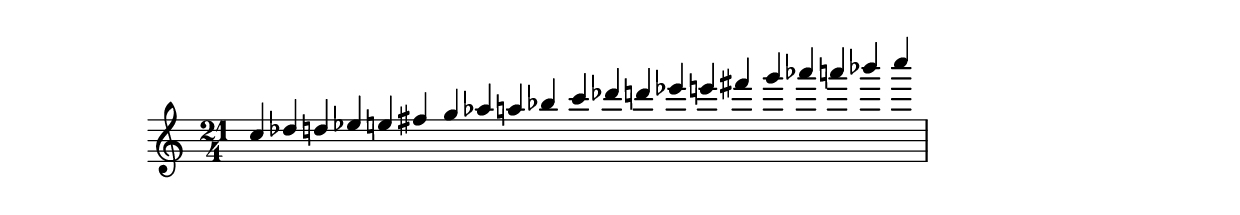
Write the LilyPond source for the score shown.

\version "2.18.2" \score { \new Staff << \new Voice { \set midiInstrument = #"piano" \voiceOne
 \key c \major \time 21/4
\override Voice.TextScript.font-size = #-4
 { c'' des'' d'' ees'' e'' fis'' g'' aes'' a'' bes'' c''' des''' d''' ees''' e''' fis''' g''' aes''' a''' bes''' c''''  } 
 } >> \layout { } \midi { \context { \Staff \remove "Staff_performer" }
\context { \Voice \consists "Staff_performer" } \tempo 2 = 60 } }
\paper{oddHeaderMarkup = ##f oddFooterMarkup = ##f}
